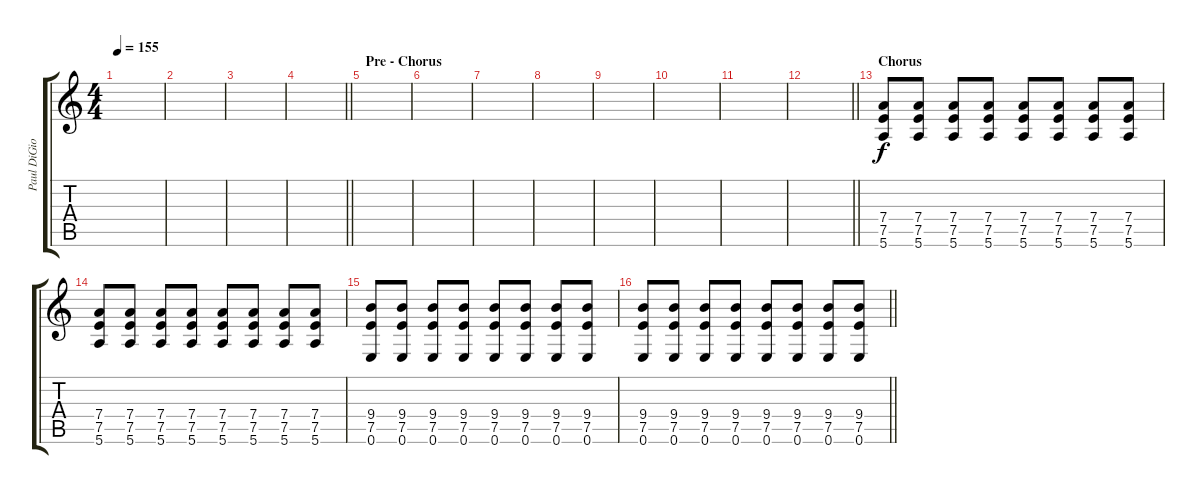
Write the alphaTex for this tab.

\track ("Paul DiGiovanni (Studio Guitar)" "Paul DiGio") {instrument overdrivenguitar}
\staff {score tabs}
\tuning (E4 B3 G3 D3 A2 E2) {hide}
\ts (4 4)
\tempo 155
\clef g2
\ks c
|
|
|
\barLineRight lightlight
|
\section ("" "Pre - Chorus")
|
|
|
|
|
|
|
\barLineRight lightlight
|
\section ("" "Chorus")
(7.4 7.5 5.6).8{instrument overdrivenguitar} (7.4 7.5 5.6).8 (7.4 7.5 5.6).8 (7.4 7.5 5.6).8 (7.4 7.5 5.6).8 (7.4 7.5 5.6).8 (7.4 7.5 5.6).8 (7.4 7.5 5.6).8 |
(7.4 7.5 5.6).8 (7.4 7.5 5.6).8 (7.4 7.5 5.6).8 (7.4 7.5 5.6).8 (7.4 7.5 5.6).8 (7.4 7.5 5.6).8 (7.4 7.5 5.6).8 (7.4 7.5 5.6).8 |
(9.4 7.5 0.6).8 (9.4 7.5 0.6).8 (9.4 7.5 0.6).8 (9.4 7.5 0.6).8 (9.4 7.5 0.6).8 (9.4 7.5 0.6).8 (9.4 7.5 0.6).8 (9.4 7.5 0.6).8 |
\barLineRight lightlight
(9.4 7.5 0.6).8 (9.4 7.5 0.6).8 (9.4 7.5 0.6).8 (9.4 7.5 0.6).8 (9.4 7.5 0.6).8 (9.4 7.5 0.6).8 (9.4 7.5 0.6).8 (9.4 7.5 0.6).8
